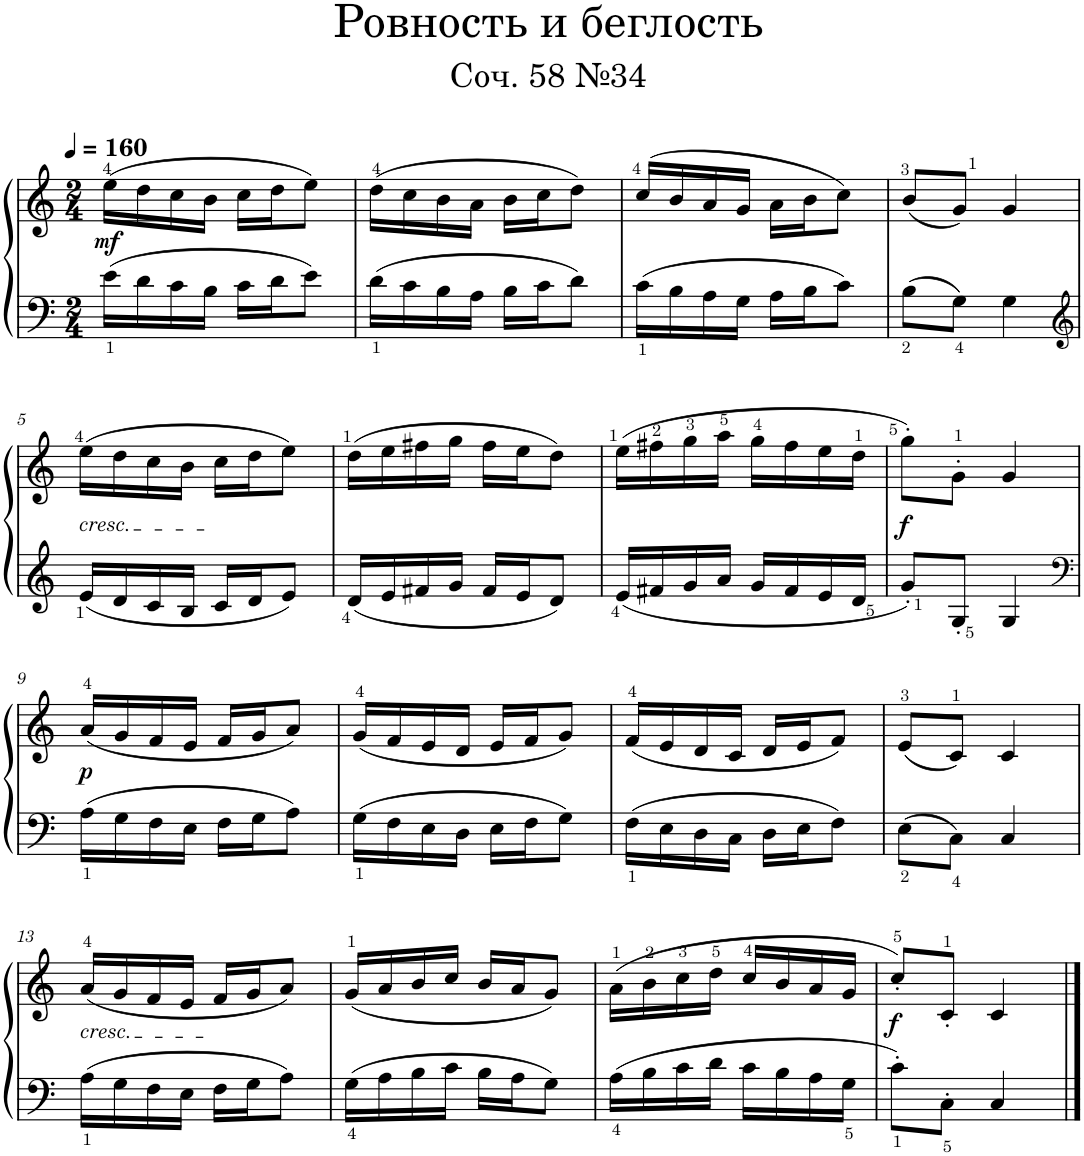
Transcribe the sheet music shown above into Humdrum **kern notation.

**kern	**kern	**dynam
*part1	*part1	*part1
*staff2	*staff1	*staff1/2
*I"Piano	*	*
*I'Pno.	*	*
*clefF4	*clefG2	*
*k[]	*k[]	*
*M2/4	*M2/4	*
*MM160	*MM160	*
=1	=1	=1
!	!	!LO:DY:b
16e\LL	(16ee\LL	mf
16d\	16dd\	.
16c\	16cc\	.
16B\JJ	16b\JJ	.
16c\LL	16cc\LL	.
16d\J	16dd\J	.
8e\J	8ee\J)	.
=2	=2	=2
16d\LL	(16dd\LL	.
16c\	16cc\	.
16B\	16b\	.
16A\JJ	16a\JJ	.
16B\LL	16b\LL	.
16c\J	16cc\J	.
8d\J	8dd\J)	.
=3	=3	=3
16c\LL	(16cc/LL	.
16B\	16b/	.
16A\	16a/	.
16G\JJ	16g/JJ	.
16A\LL	16a\LL	.
16B\J	16b\J	.
8c\J	8cc\J)	.
=4	=4	=4
8B\L	(8b/L	.
8G\J	8g/J)	.
4G\	4g/	.
!!LO:LB:g=z
=5	=5	=5
*clefG2	*	*
!	!LO:TX:b:i:t=cresc.	!
16e/LL	(16ee\LL	.
16d/	16dd\	.
16c/	16cc\	.
16B/JJ	16b\JJ	.
16c/LL	16cc\LL	.
16d/J	16dd\J	.
8e/J	8ee\J)	.
=6	=6	=6
16d/LL	(16dd\LL	.
16e/	16ee\	.
16f#X/	16ff#X\	.
16g/JJ	16gg\JJ	.
16f#/LL	16ff#\LL	.
16e/J	16ee\J	.
8d/J	8dd\J)	.
=7	=7	=7
16e/LL	(16ee\LL	.
16f#X/	16ff#X\	.
16g/	16gg\	.
16a/JJ	16aa\JJ	.
16g/LL	16gg\LL	.
16f#/	16ff#\	.
16e/	16ee\	.
16d/JJ	16dd\JJ	.
=8	=8	=8
!	!	!LO:DY:b
8g'/L	8gg'\L)	f
8G'/J	8g'\J	.
4G/	4g/	.
!!LO:LB:g=z
=9	=9	=9
*clefF4	*	*
!	!	!LO:DY:b
16A\LL	(16a/LL	p
16G\	16g/	.
16F\	16f/	.
16E\JJ	16e/JJ	.
16F\LL	16f/LL	.
16G\J	16g/J	.
8A\J	8a/J)	.
=10	=10	=10
16G\LL	(16g/LL	.
16F\	16f/	.
16E\	16e/	.
16D\JJ	16d/JJ	.
16E\LL	16e/LL	.
16F\J	16f/J	.
8G\J	8g/J)	.
=11	=11	=11
16F\LL	(16f/LL	.
16E\	16e/	.
16D\	16d/	.
16C\JJ	16c/JJ	.
16D\LL	16d/LL	.
16E\J	16e/J	.
8F\J	8f/J)	.
=12	=12	=12
8E\L	(8e/L	.
8C\J	8c/J)	.
4C/	4c/	.
!!LO:LB:g=z
=13	=13	=13
!	!LO:TX:b:i:t=cresc.	!
16A\LL	(16a/LL	.
16G\	16g/	.
16F\	16f/	.
16E\JJ	16e/JJ	.
16F\LL	16f/LL	.
16G\J	16g/J	.
8A\J	8a/J)	.
=14	=14	=14
16G\LL	(16g/LL	.
16A\	16a/	.
16B\	16b/	.
16c\JJ	16cc/JJ	.
16B\LL	16b/LL	.
16A\J	16a/J	.
8G\J	8g/J)	.
=15	=15	=15
16A\LL	(16a\LL	.
16B\	16b\	.
16c\	16cc\	.
16d\JJ	16dd\JJ	.
16c\LL	16cc/LL	.
16B\	16b/	.
16A\	16a/	.
16G\JJ	16g/JJ	.
=16	=16	=16
!	!	!LO:DY:b
8c'\L	8cc'/L)	f
8C'\J	8c'/J	.
4C/	4c/	.
==	==	==
*-	*-	*-
